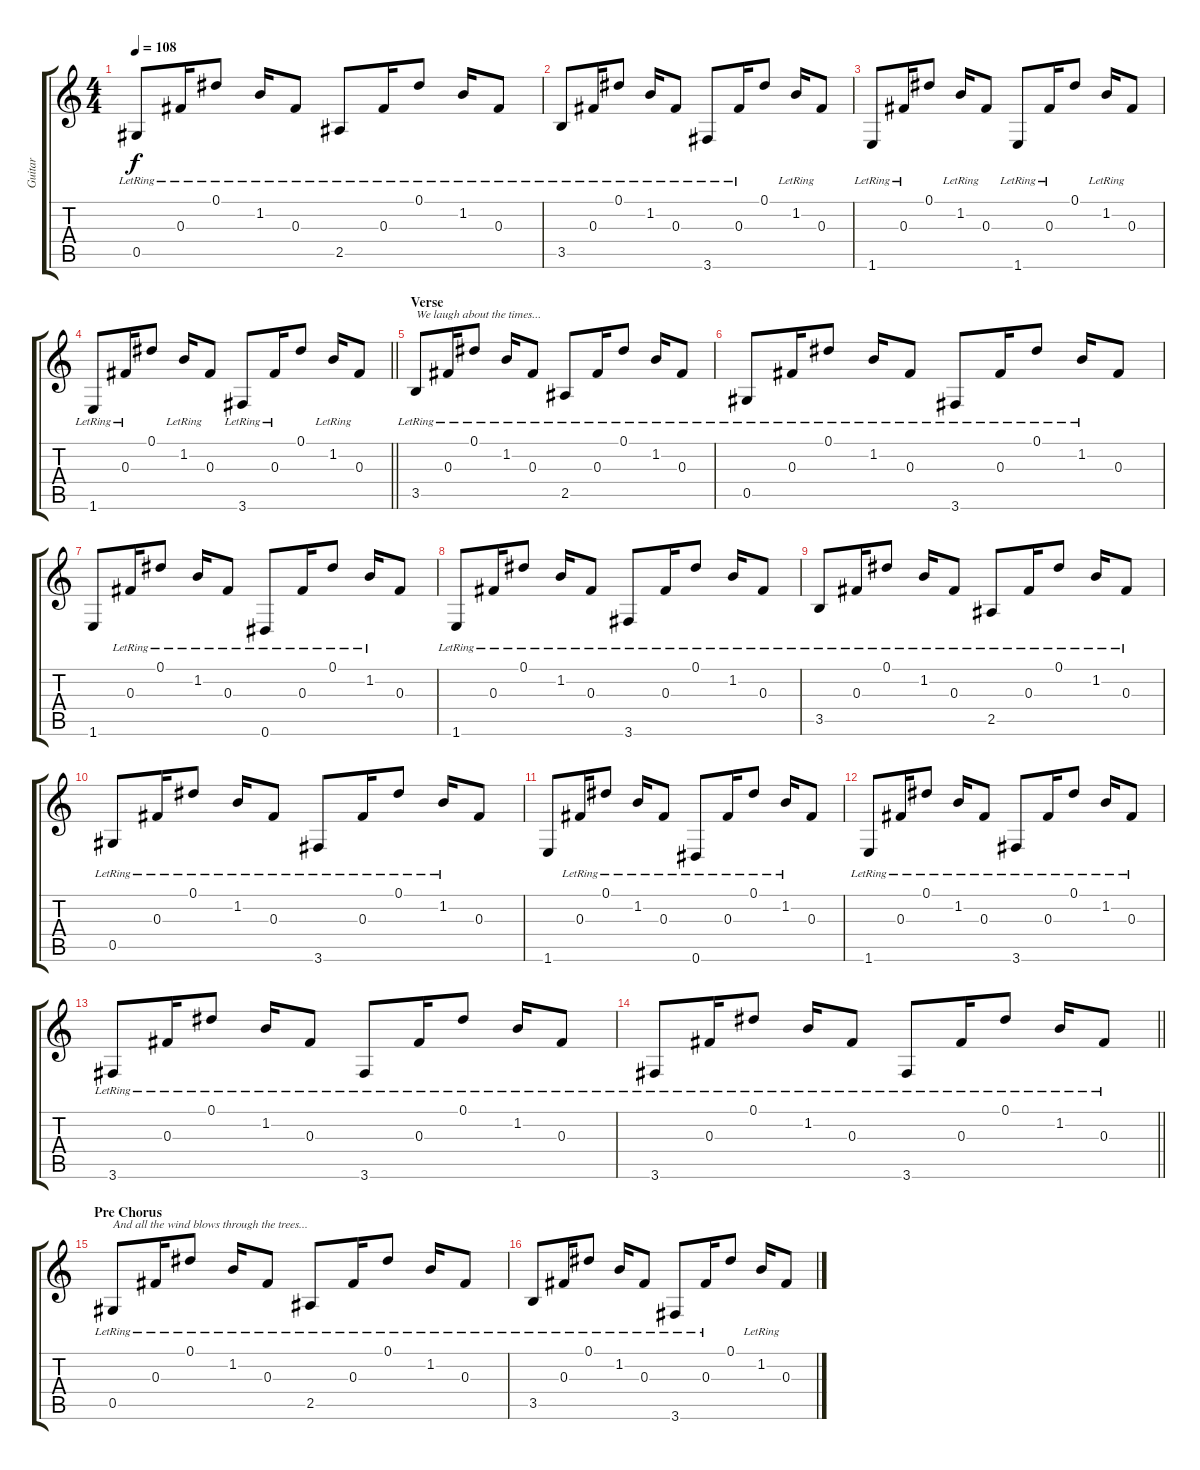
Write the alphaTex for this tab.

\track ("Guitar" "Guitar") {instrument acousticguitarsteel}
\staff {score tabs}
\tuning (Eb4 Bb3 Gb3 Db3 Ab2 Eb2) {hide}
\ts (4 4)
\tempo 108
\clef g2
\ks c
0.5{lr}.8{dy f} 0.3{lr}.16 0.1{lr}.8 1.2{lr}.16 0.3{lr}.8 2.5{lr}.8 0.3{lr}.16 0.1{lr}.8 1.2{lr}.16 0.3{lr}.8 |
3.5{lr}.8 0.3{lr}.16 0.1{lr}.8 1.2{lr}.16 0.3{lr}.8 3.6{lr}.8 0.3{lr}.16 0.1.8 1.2{lr}.16 0.3.8 |
1.6{lr}.8 0.3{lr}.16 0.1.8 1.2{lr}.16 0.3.8 1.6{lr}.8 0.3{lr}.16 0.1.8 1.2{lr}.16 0.3.8 |
\barLineRight lightlight
1.6{lr}.8 0.3{lr}.16 0.1.8 1.2{lr}.16 0.3.8 3.6{lr}.8 0.3{lr}.16 0.1.8 1.2{lr}.16 0.3.8 |
\section ("" "Verse")
3.5{lr}.8{txt "We laugh about the times..."} 0.3{lr}.16 0.1{lr}.8 1.2{lr}.16 0.3{lr}.8 2.5{lr}.8 0.3{lr}.16 0.1{lr}.8 1.2{lr}.16 0.3{lr}.8 |
0.5{lr}.8 0.3{lr}.16 0.1{lr}.8 1.2{lr}.16 0.3{lr}.8 3.6{lr}.8 0.3{lr}.16 0.1{lr}.8 1.2{lr}.16 0.3.8 |
1.6.8 0.3{lr}.16 0.1{lr}.8 1.2{lr}.16 0.3{lr}.8 0.6{lr}.8 0.3{lr}.16 0.1{lr}.8 1.2{lr}.16 0.3.8 |
1.6{lr}.8 0.3{lr}.16 0.1{lr}.8 1.2{lr}.16 0.3{lr}.8 3.6{lr}.8 0.3{lr}.16 0.1{lr}.8 1.2{lr}.16 0.3{lr}.8 |
3.5{lr}.8 0.3{lr}.16 0.1{lr}.8 1.2{lr}.16 0.3{lr}.8 2.5{lr}.8 0.3{lr}.16 0.1{lr}.8 1.2{lr}.16 0.3{lr}.8 |
0.5{lr}.8 0.3{lr}.16 0.1{lr}.8 1.2{lr}.16 0.3{lr}.8 3.6{lr}.8 0.3{lr}.16 0.1{lr}.8 1.2{lr}.16 0.3.8 |
1.6.8 0.3{lr}.16 0.1{lr}.8 1.2{lr}.16 0.3{lr}.8 0.6{lr}.8 0.3{lr}.16 0.1{lr}.8 1.2{lr}.16 0.3.8 |
1.6{lr}.8 0.3{lr}.16 0.1{lr}.8 1.2{lr}.16 0.3{lr}.8 3.6{lr}.8 0.3{lr}.16 0.1{lr}.8 1.2{lr}.16 0.3{lr}.8 |
3.6{lr}.8 0.3{lr}.16 0.1{lr}.8 1.2{lr}.16 0.3{lr}.8 3.6{lr}.8 0.3{lr}.16 0.1{lr}.8 1.2{lr}.16 0.3{lr}.8 |
\barLineRight lightlight
3.6{lr}.8 0.3{lr}.16 0.1{lr}.8 1.2{lr}.16 0.3{lr}.8 3.6{lr}.8 0.3{lr}.16 0.1{lr}.8 1.2{lr}.16 0.3{lr}.8 |
\section ("" "Pre Chorus")
0.5{lr}.8{txt "And all the wind blows through the trees..."} 0.3{lr}.16 0.1{lr}.8 1.2{lr}.16 0.3{lr}.8 2.5{lr}.8 0.3{lr}.16 0.1{lr}.8 1.2{lr}.16 0.3{lr}.8 |
3.5{lr}.8 0.3{lr}.16 0.1{lr}.8 1.2{lr}.16 0.3{lr}.8 3.6{lr}.8 0.3{lr}.16 0.1.8 1.2{lr}.16 0.3.8
